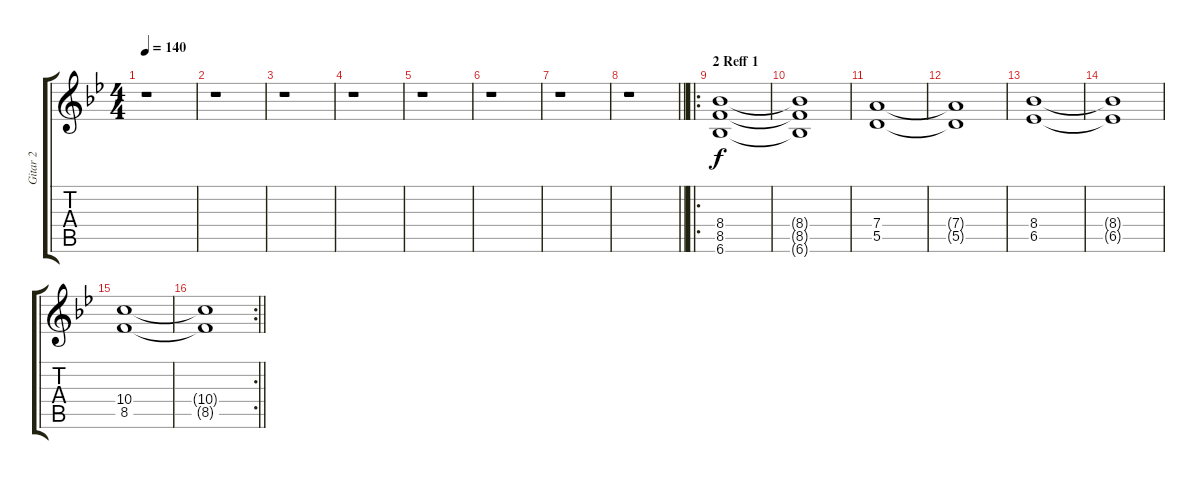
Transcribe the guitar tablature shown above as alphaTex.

\track ("Gitar 2" "Gitar 2") {instrument overdrivenguitar}
\staff {score tabs}
\tuning (E4 B3 G3 D3 A2 E2) {hide}
\ts (4 4)
\tempo 140
\clef g2
\ks bb
r.1{dy f} |
r.1 |
r.1 |
r.1 |
r.1 |
r.1 |
r.1 |
\barLineRight lightlight
r.1 |
\ro
\section ("" "2 Reff 1")
(8.4 8.5 6.6).1 |
(8.4{t} 8.5{t} 6.6{t}).1 |
(7.4 5.5).1 |
(7.4{t} 5.5{t}).1 |
(8.4 6.5).1 |
(8.4{t} 6.5{t}).1 |
(10.4 8.5).1 |
\rc 2
\barLineRight lightlight
(10.4{t} 8.5{t}).1
